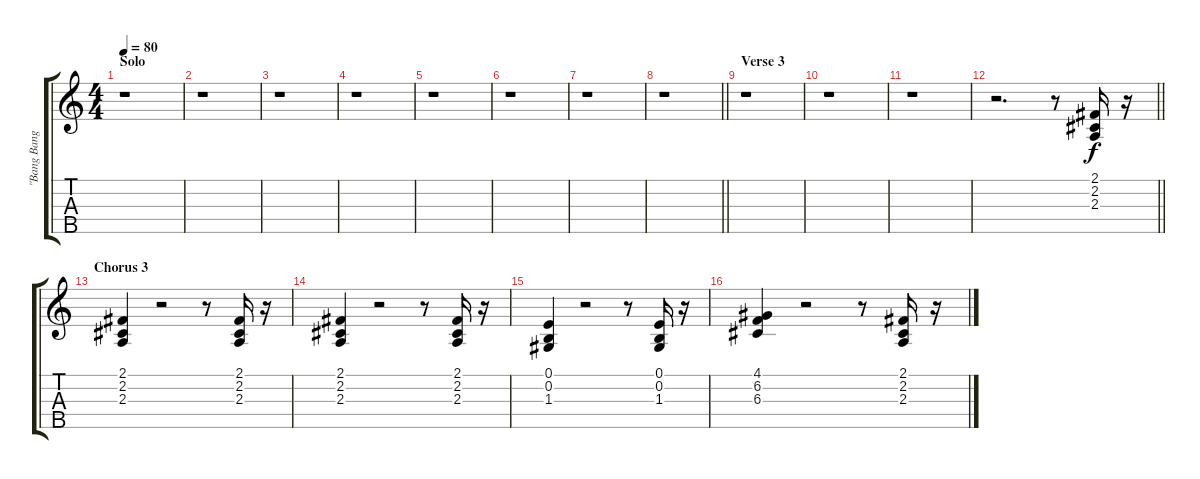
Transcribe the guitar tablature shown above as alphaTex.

\track ("\"Bang Bang\"" "\"Bang Bang") {instrument voiceoohs}
\staff {score tabs}
\tuning (E4 B3 G3 D3 A2) {hide}
\ts (4 4)
\section ("" "Solo")
\tempo 80
\clef g2
\ks c
r.1{dy f} |
r.1 |
r.1 |
r.1 |
r.1 |
r.1 |
r.1 |
\barLineRight lightlight
r.1 |
\section ("" "Verse 3")
r.1 |
r.1 |
r.1 |
\barLineRight lightlight
r.2{d} r.8 (2.1 2.2 2.3).16 r.16 |
\section ("" "Chorus 3")
(2.1 2.2 2.3).4 r.2 r.8 (2.1 2.2 2.3).16 r.16 |
(2.1 2.2 2.3).4 r.2 r.8 (2.1 2.2 2.3).16 r.16 |
(0.1 0.2 1.3).4 r.2 r.8 (0.1 0.2 1.3).16 r.16 |
(4.1 6.2 6.3).4 r.2 r.8 (2.1 2.2 2.3).16 r.16
